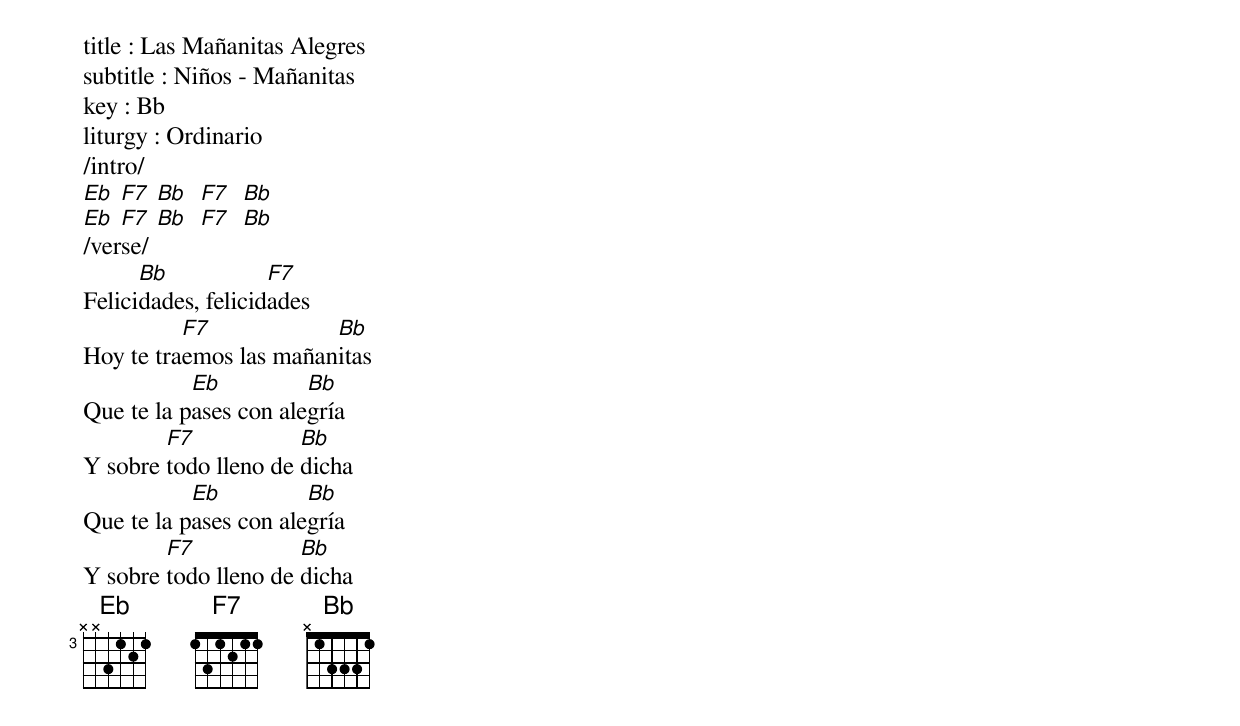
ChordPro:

title : Las Mañanitas Alegres
subtitle : Niños - Mañanitas
key : Bb
liturgy : Ordinario
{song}
/intro/
[Eb] [F7] [Bb]  [F7]  [Bb]
[Eb] [F7] [Bb]  [F7]  [Bb]
/verse/
Felici[Bb]dades, felicid[F7]ades
Hoy te tra[F7]emos las mañan[Bb]itas
Que te la p[Eb]ases con ale[Bb]gría
Y sobre [F7]todo lleno de [Bb]dicha
Que te la p[Eb]ases con ale[Bb]gría
Y sobre [F7]todo lleno de [Bb]dicha
